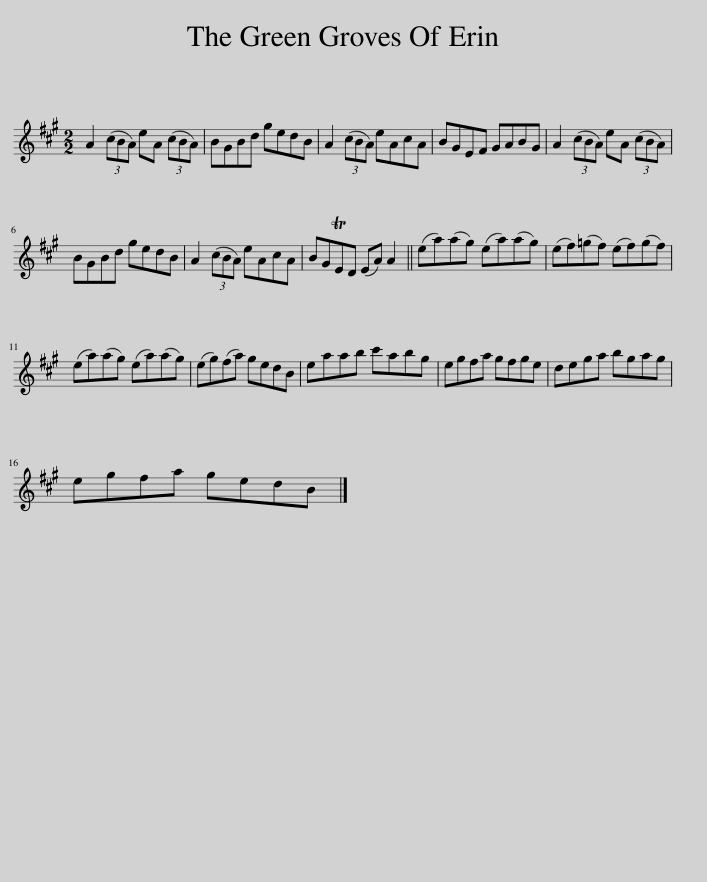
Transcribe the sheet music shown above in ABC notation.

X:1
L:1/8
M:2/2
I:linebreak $
K:A
V:1 treble
V:1
 A2 (3(cBA) eA (3(cBA) | BGBd gedB | A2 (3(cBA) eAcA | BGEF GABG | A2 (3(cBA) eA (3(cBA) |$ %5
 BGBd gedB | A2 (3(cBA) eAcA | BGTED (EA) A2 || (ea)(ag) (ea)(ag) | (ef)(=gf) (ef)(gf) |$ %10
 (ea)(ag) (ea)(ag) | (eg)(fa) gedB | eaab c'abg | egfa gfge | dega bgag |$ %15
 egfa gedB |] %16
